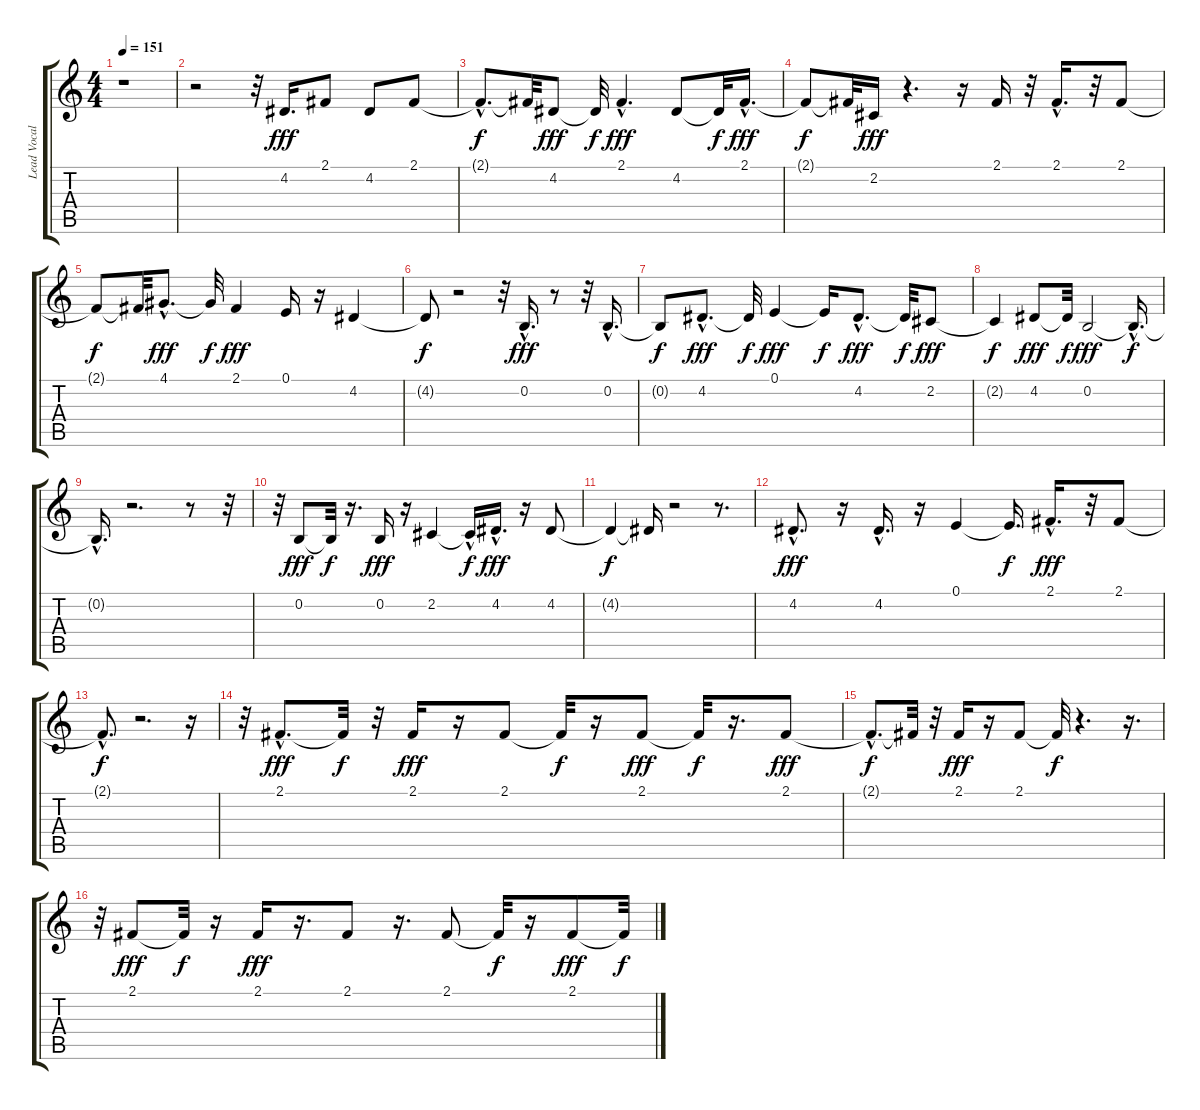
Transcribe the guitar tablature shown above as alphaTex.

\track ("Lead Vocal" "Lead Vocal") {instrument tangoaccordion}
\staff {score tabs}
\tuning (E4 B3 G3 D3 A2 E2) {hide}
\ts (4 4)
\tempo 151
\clef g2
\ks c
r.1{dy f} |
r.2 r.32 4.2.16{d dy fff} 2.1.8 4.2.8 2.1.8 |
2.1{hac t}.8{d dy f} 2.1{t}.32 4.2.8{dy fff} 4.2{t}.32{dy f} 2.1{hac}.4{d dy fff} 4.2.8 4.2{t}.32{dy f} 2.1{hac}.16{d dy fff} |
2.1{t}.8{dy f} 2.1{t}.32 2.2.16{dy fff} r.4{d} r.16 2.1.16 r.32 2.1{hac}.16{d} r.32 2.1.8 |
2.1{t}.8{dy f} 2.1{t}.32 4.1{hac}.8{d dy fff} 4.1{t}.32{dy f} 2.1.4{dy fff} 0.1.16 r.16 4.2.4 |
4.2{t}.8{dy f} r.2 r.32 0.2{hac}.16{d dy fff} r.8 r.32 0.2{hac}.16{d} |
0.2{t}.8{dy f} 4.2{hac}.8{d dy fff} 4.2{t}.32{dy f} 0.1.4{dy fff} 0.1{t}.16{dy f} 4.2{hac}.8{d dy fff} 4.2{t}.32{dy f} 2.2.8{dy fff} |
2.2{t}.4{dy f} 4.2.8{dy fff} 4.2{t}.32{dy f} 0.2.2{dy fff} 0.2{hac t}.16{d dy f} |
0.2{hac t}.16{d} r.2{d} r.8 r.32 |
r.32 0.2.8{dy fff} 0.2{t}.32{dy f} r.16{d} 0.2.16{dy fff} r.16 2.2.4 2.2{hac t}.16{dy f} 4.2{hac}.16{d dy fff} r.16 4.2.8 |
4.2{t}.4{dy f} 4.2{t}.16 r.2 r.8{d} |
4.2{hac}.8{d dy fff} r.16 4.2{hac}.16{d} r.16 0.1.4 0.1{t}.16{d dy f} 2.1{hac}.16{d dy fff} r.32 2.1.8 |
2.1{hac t}.8{d dy f} r.2{d} r.16 |
r.32 2.1{hac}.8{d dy fff} 2.1{t}.32{dy f} r.32 2.1.16{dy fff} r.16 2.1.8 2.1{t}.32{dy f} r.16 2.1.8{dy fff} 2.1{t}.32{dy f} r.16{d} 2.1.8{dy fff} |
2.1{hac t}.8{d dy f} 2.1{t}.32 r.32 2.1.16{dy fff} r.16 2.1.8 2.1{t}.32{dy f} r.4{d} r.16{d} |
r.32 2.1.8{dy fff} 2.1{t}.32{dy f} r.16 2.1.16{dy fff} r.16{d} 2.1.8 r.16{d} 2.1.8 2.1{t}.32{dy f} r.16 2.1.8{dy fff} 2.1{t}.32{dy f}
